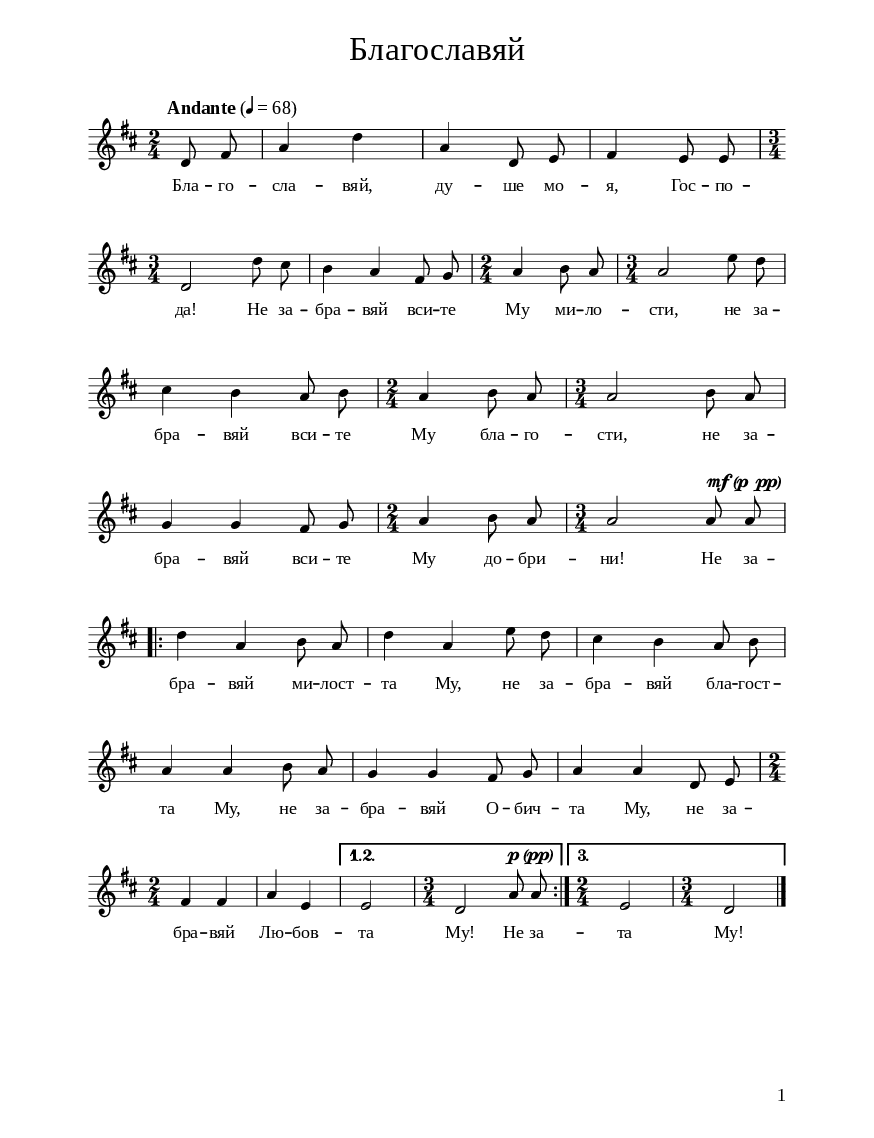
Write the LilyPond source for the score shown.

\version "2.24.2"

% include paper part and global functions
\include "include/globals.ily"

\bookpart {
  \label #'ref024
  \tocItem \markup "Благославяй"
  \include "include/bookpart-paper.ily"
  \score {
    \include "include/score-layout.ily"

    \new Voice \absolute {
      \clef treble
      \key d \major
      \time 2/4
      \tempoFunc "Andante" 4 "68"
      \autoBeamOff
      \partial 4
      \autoBeamOff

      d'8 fis'8 | a'4 d''4 | a'4 d'8 e'8 | fis'4 e'8 e'8 \break |
      \time 3/4  d'2 d''8 cis''8 | b'4 a'4 fis'8 g'8 | \time 2/4  a'4 b'8 a'8 | \time 3/4  a'2 e''8 d''8 \break |
      cis''4 b'4 a'8 b'8| \time 2/4 a'4 b'8 a'8 | \time 3/4 a'2 b'8 a'8 |\break
      g'4 g'4 fis'8 g'8 | \time 2/4  a'4 b'8 a'8 | \time 3/4  a'2
      a'8 a'8^\markup {
        \center-align \concat {
          \dynamic mf
          \normal-text { \bold { \italic " (" } }
          \dynamic p
          \normal-text { \bold { \italic "  " } }
          \dynamic pp
          \normal-text { \bold { \italic ")" } }
        }
      } \break
      \repeat volta 3 {
        d''4 a'4 b'8 a'8 |  d''4 a'4 e''8 d''8 |  cis''4 b'4 a'8 b'8 \break |
        a'4 a'4 b'8 a'8 | g'4 g'4 fis'8 g'8 | a'4 a'4 d'8 e'8 \time 2/4 \break |
        fis'4 fis'4 | a'4  e'4 |
      } \alternative {
        {
          e'2  | \time 3/4 d'2 a'8  a'8^\markup {
            \center-align \concat {
              \dynamic p
              \normal-text { \bold { \italic " (" } }
              \dynamic pp
              \normal-text { \bold { \italic ")" } }
            }
          } |
        }
        { \time 2/4 e'2 | \time 3/4  d'2 \bar "|." }
      }
    }

    \addlyrics {
      Бла -- го --
      сла -- вяй, ду -- ше мо -- я, Гос -- по -- да!
      Не за -- бра -- вяй вси -- те Му ми -- ло --
      сти, не за -- бра -- вяй вси -- те Му бла -- го
      -- сти, не за -- бра -- вяй вси -- те Му до --
      бри -- ни! Не за -- бра -- вяй ми -- лост -- та
      Му, не за -- бра -- вяй бла -- гост -- та Му, не
      за -- бра -- вяй О -- бич -- та Му, не за -- бра
      -- вяй Лю -- бов -- та Му! Не за -- та Му!
    }

    \header {
      title = \titleFunc "Благославяй" "Blagoslavjaj"
    }

    \midi{}

  } % score

} % bookpart
